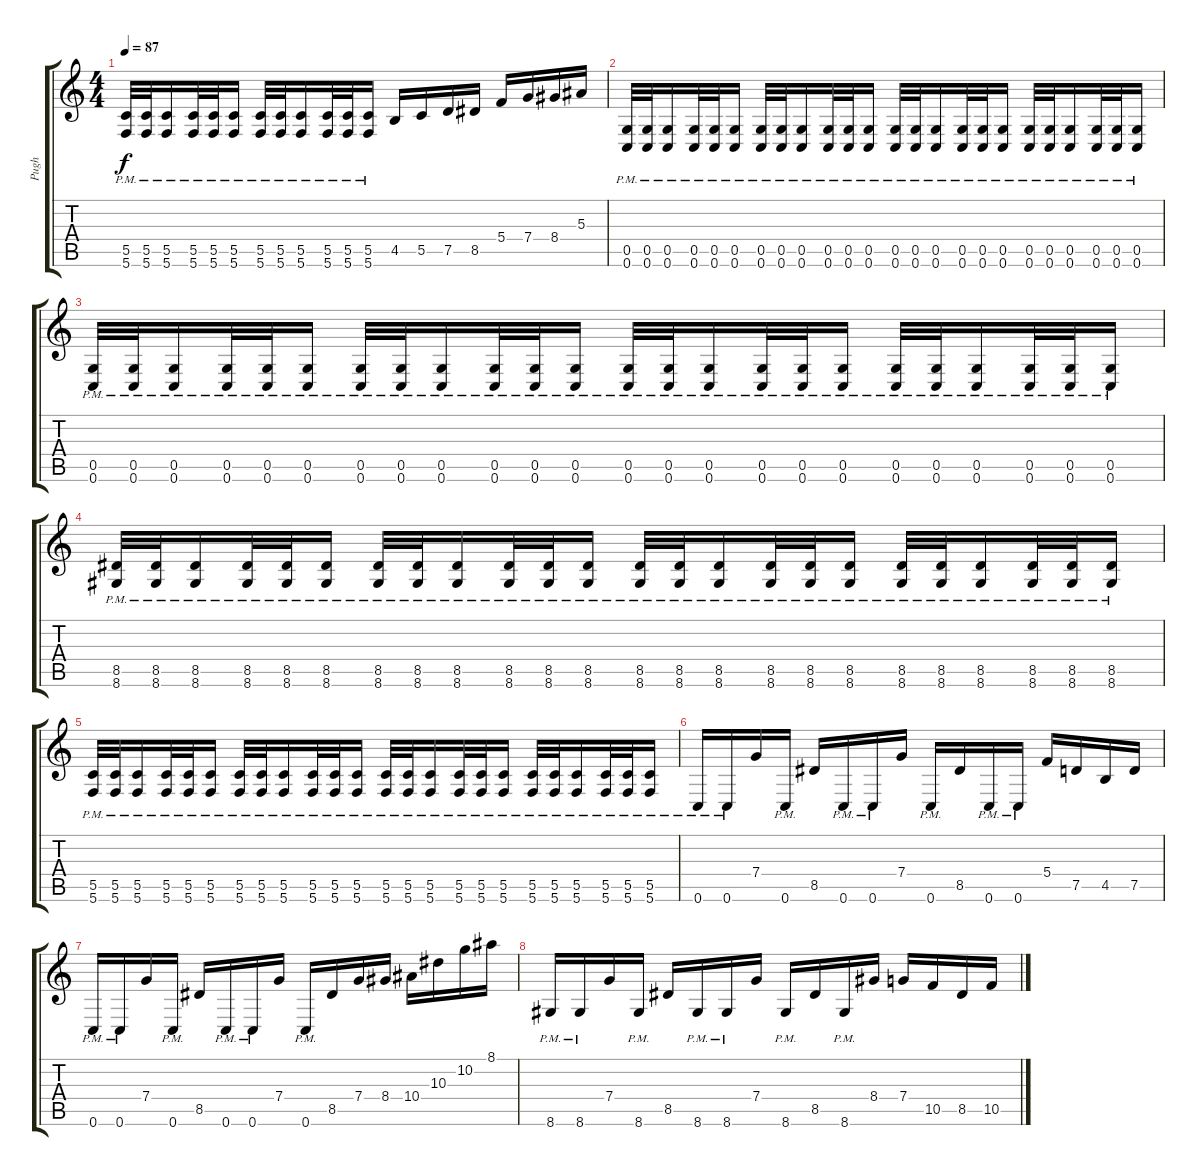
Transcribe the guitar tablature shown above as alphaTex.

\track ("Pugh" "Pugh") {instrument overdrivenguitar}
\staff {score tabs}
\tuning (D4 A3 F3 C3 G2 C2) {hide}
\ts (4 4)
\tempo 87
\clef g2
\ks c
(5.5{pm} 5.6{pm}).32{dy f} (5.5{pm} 5.6{pm}).32 (5.5{pm} 5.6{pm}).16 (5.5{pm} 5.6{pm}).32 (5.5{pm} 5.6{pm}).32 (5.5{pm} 5.6{pm}).16 (5.5{pm} 5.6{pm}).32 (5.5{pm} 5.6{pm}).32 (5.5{pm} 5.6{pm}).16 (5.5{pm} 5.6{pm}).32 (5.5{pm} 5.6{pm}).32 (5.5{pm} 5.6{pm}).16 4.5.16 5.5.16 7.5.16 8.5.16 5.4.16 7.4.16 8.4.16 5.3.16 |
(0.5{pm} 0.6{pm}).32 (0.5{pm} 0.6{pm}).32 (0.5{pm} 0.6{pm}).16 (0.5{pm} 0.6{pm}).32 (0.5{pm} 0.6{pm}).32 (0.5{pm} 0.6{pm}).16 (0.5{pm} 0.6{pm}).32 (0.5{pm} 0.6{pm}).32 (0.5{pm} 0.6{pm}).16 (0.5{pm} 0.6{pm}).32 (0.5{pm} 0.6{pm}).32 (0.5{pm} 0.6{pm}).16 (0.5{pm} 0.6{pm}).32 (0.5{pm} 0.6{pm}).32 (0.5{pm} 0.6{pm}).16 (0.5{pm} 0.6{pm}).32 (0.5{pm} 0.6{pm}).32 (0.5{pm} 0.6{pm}).16 (0.5{pm} 0.6{pm}).32 (0.5{pm} 0.6{pm}).32 (0.5{pm} 0.6{pm}).16 (0.5{pm} 0.6{pm}).32 (0.5{pm} 0.6{pm}).32 (0.5{pm} 0.6{pm}).16 |
(0.5{pm} 0.6{pm}).32 (0.5{pm} 0.6{pm}).32 (0.5{pm} 0.6{pm}).16 (0.5{pm} 0.6{pm}).32 (0.5{pm} 0.6{pm}).32 (0.5{pm} 0.6{pm}).16 (0.5{pm} 0.6{pm}).32 (0.5{pm} 0.6{pm}).32 (0.5{pm} 0.6{pm}).16 (0.5{pm} 0.6{pm}).32 (0.5{pm} 0.6{pm}).32 (0.5{pm} 0.6{pm}).16 (0.5{pm} 0.6{pm}).32 (0.5{pm} 0.6{pm}).32 (0.5{pm} 0.6{pm}).16 (0.5{pm} 0.6{pm}).32 (0.5{pm} 0.6{pm}).32 (0.5{pm} 0.6{pm}).16 (0.5{pm} 0.6{pm}).32 (0.5{pm} 0.6{pm}).32 (0.5{pm} 0.6{pm}).16 (0.5{pm} 0.6{pm}).32 (0.5{pm} 0.6{pm}).32 (0.5{pm} 0.6{pm}).16 |
(8.5{pm} 8.6{pm}).32 (8.5{pm} 8.6{pm}).32 (8.5{pm} 8.6{pm}).16 (8.5{pm} 8.6{pm}).32 (8.5{pm} 8.6{pm}).32 (8.5{pm} 8.6{pm}).16 (8.5{pm} 8.6{pm}).32 (8.5{pm} 8.6{pm}).32 (8.5{pm} 8.6{pm}).16 (8.5{pm} 8.6{pm}).32 (8.5{pm} 8.6{pm}).32 (8.5{pm} 8.6{pm}).16 (8.5{pm} 8.6{pm}).32 (8.5{pm} 8.6{pm}).32 (8.5{pm} 8.6{pm}).16 (8.5{pm} 8.6{pm}).32 (8.5{pm} 8.6{pm}).32 (8.5{pm} 8.6{pm}).16 (8.5{pm} 8.6{pm}).32 (8.5{pm} 8.6{pm}).32 (8.5{pm} 8.6{pm}).16 (8.5{pm} 8.6{pm}).32 (8.5{pm} 8.6{pm}).32 (8.5{pm} 8.6{pm}).16 |
(5.5{pm} 5.6{pm}).32 (5.5{pm} 5.6{pm}).32 (5.5{pm} 5.6{pm}).16 (5.5{pm} 5.6{pm}).32 (5.5{pm} 5.6{pm}).32 (5.5{pm} 5.6{pm}).16 (5.5{pm} 5.6{pm}).32 (5.5{pm} 5.6{pm}).32 (5.5{pm} 5.6{pm}).16 (5.5{pm} 5.6{pm}).32 (5.5{pm} 5.6{pm}).32 (5.5{pm} 5.6{pm}).16 (5.5{pm} 5.6{pm}).32 (5.5{pm} 5.6{pm}).32 (5.5{pm} 5.6{pm}).16 (5.5{pm} 5.6{pm}).32 (5.5{pm} 5.6{pm}).32 (5.5{pm} 5.6{pm}).16 (5.5{pm} 5.6{pm}).32 (5.5{pm} 5.6{pm}).32 (5.5{pm} 5.6{pm}).16 (5.5{pm} 5.6{pm}).32 (5.5{pm} 5.6{pm}).32 (5.5{pm} 5.6{pm}).16 |
0.6{pm}.16 0.6{pm}.16 7.4.16 0.6{pm}.16 8.5.16 0.6{pm}.16 0.6{pm}.16 7.4.16 0.6{pm}.16 8.5.16 0.6{pm}.16 0.6{pm}.16 5.4.16 7.5.16 4.5.16 7.5.16 |
0.6{pm}.16 0.6{pm}.16 7.4.16 0.6{pm}.16 8.5.16 0.6{pm}.16 0.6{pm}.16 7.4.16 0.6{pm}.16 8.5.16 7.4.16 8.4.16 10.4.16 10.3.16 10.2.16 8.1.16 |
8.6{pm}.16 8.6{pm}.16 7.4.16 8.6{pm}.16 8.5.16 8.6{pm}.16 8.6{pm}.16 7.4.16 8.6{pm}.16 8.5.16 8.6{pm}.16 8.4.16 7.4.16 10.5.16 8.5.16 10.5.16
